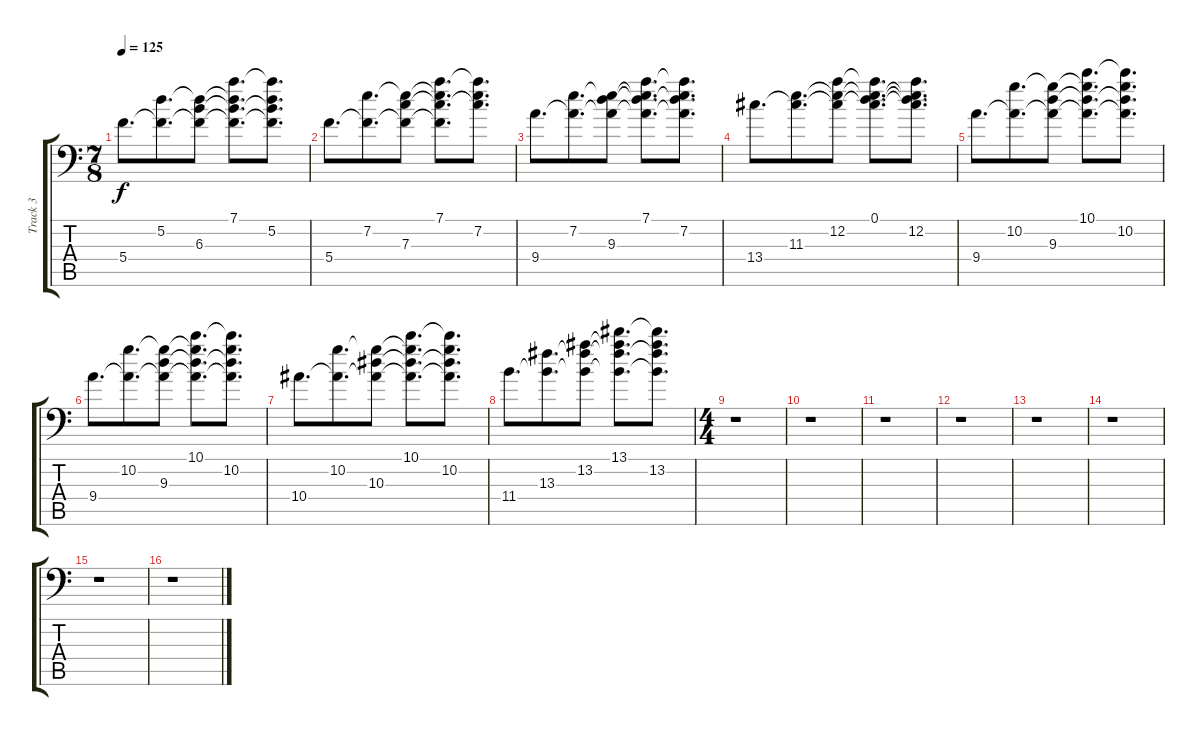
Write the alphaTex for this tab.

\track ("Track 3" "Track 3") {instrument electricguitarclean}
\staff {score tabs}
\tuning (D4 A3 F3 C3 G2 G1) {hide}
\ts (7 8)
\tempo 125
\clef f4
\ks c
5.4.8{d dy f} (5.2 5.4{t}).8{d} (5.2{t} 6.3 5.4{t}).8 (7.1 5.2{t} 6.3{t} 5.4{t}).8{d} (7.1{t} 5.2 6.3{t} 5.4{t}).8{d} |
5.4.8{d} (7.2 5.4{t}).8{d} (7.2{t} 7.3 5.4{t}).8 (7.1 7.2{t} 7.3{t} 5.4{t}).8{d} (7.1{t} 7.2 7.3{t}).8{d} |
9.4.8{d} (7.2 9.4{t}).8{d} (7.2{t} 9.3 9.4{t}).8 (7.1 7.2{t} 9.3{t} 9.4{t}).8{d} (7.1{t} 7.2 9.3{t} 9.4{t}).8{d} |
13.4.8{d} (11.3 13.4{t}).8{d} (12.2 11.3{t} 13.4{t}).8 (0.1 12.2{t} 11.3{t} 13.4{t}).8{d} (0.1{t} 12.2 11.3{t} 13.4{t}).8{d} |
9.4.8{d} (10.2 9.4{t}).8{d} (10.2{t} 9.3 9.4{t}).8 (10.1 10.2{t} 9.3{t} 9.4{t}).8{d} (10.1{t} 10.2 9.3{t} 9.4{t}).8{d} |
9.4.8{d} (10.2 9.4{t}).8{d} (10.2{t} 9.3 9.4{t}).8 (10.1 10.2{t} 9.3{t} 9.4{t}).8{d} (10.1{t} 10.2 9.3{t} 9.4{t}).8{d} |
10.4.8{d} (10.2 10.4{t}).8{d} (10.2{t} 10.3 10.4{t}).8 (10.1 10.2{t} 10.3{t} 10.4{t}).8{d} (10.1{t} 10.2 10.3{t} 10.4{t}).8{d} |
11.4.8{d} (13.3 11.4{t}).8{d} (13.2 13.3{t} 11.4{t}).8 (13.1 13.2{t} 13.3{t} 11.4{t}).8{d} (13.1{t} 13.2 13.3{t} 11.4{t}).8{d} |
\ts (4 4)
r.1 |
r.1 |
r.1 |
r.1 |
r.1 |
r.1 |
r.1 |
r.1
